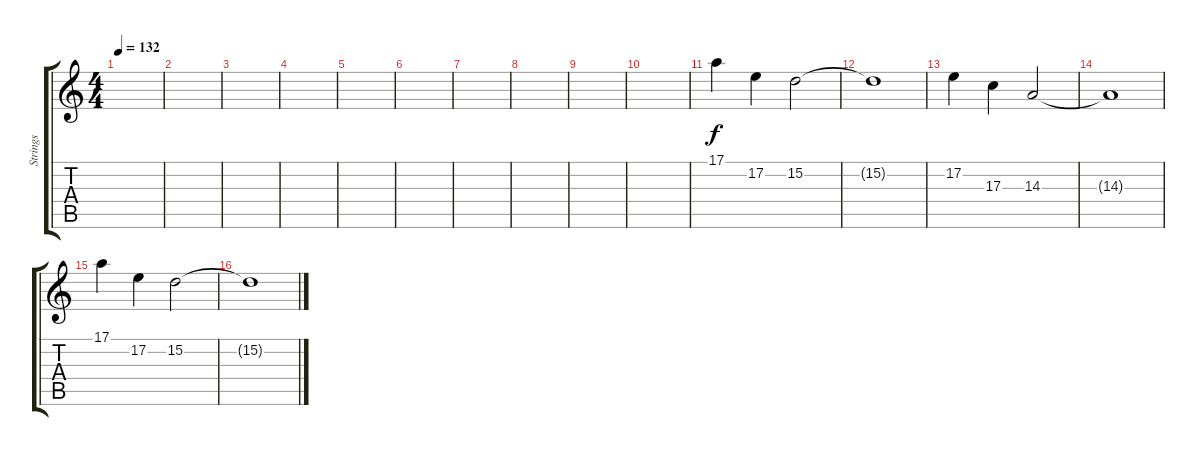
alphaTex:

\track ("Strings" "Strings") {instrument stringensemble1}
\staff {score tabs}
\tuning (E4 B3 G3 D3 A2 E2) {hide}
\ts (4 4)
\tempo 132
\clef g2
\ks c
|
|
|
|
|
|
|
|
|
|
17.1.4 17.2.4 15.2.2 |
15.2{t}.1 |
17.2.4 17.3.4 14.3.2 |
14.3{t}.1 |
17.1.4 17.2.4 15.2.2 |
15.2{t}.1
